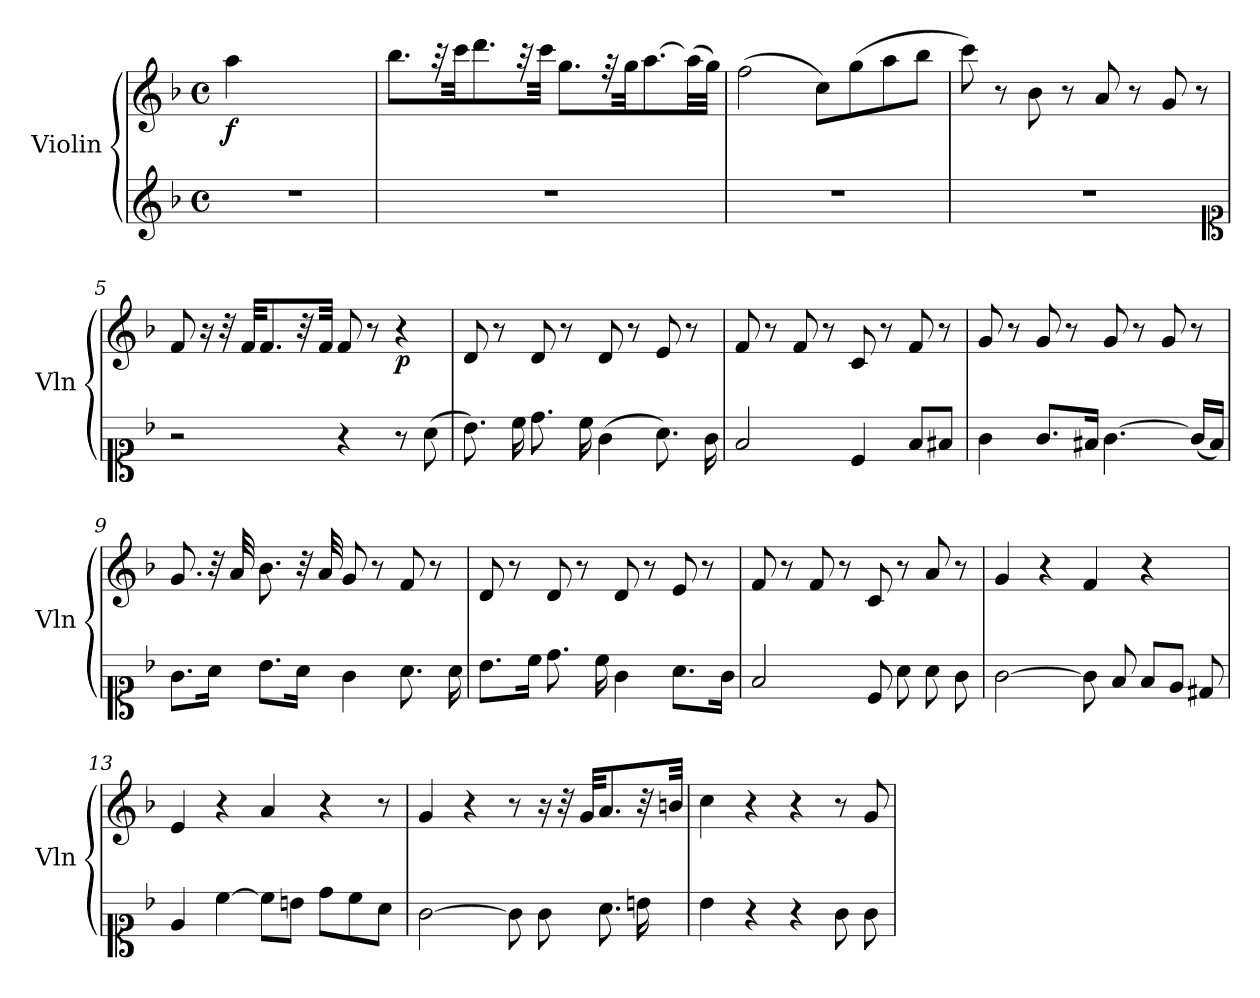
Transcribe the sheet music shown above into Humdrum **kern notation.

**kern	**kern	**dynam
*part2	*part1	*part1
*staff2	*staff1	*staff1
*I"Violin	*I"Violin	*
*I'Vln	*I'Vln	*
*clefG2	*clefG2	*
*k[b-]	*k[b-]	*
*M4/4	*M4/4	*
*met(c)	*met(c)	*
=1	=1	=1
!	!	!LO:DY:b
1r	4aa\	f
.	2.ryy	.
=2	=2	=2
1r	8.bb-\L	.
.	32r	.
.	32ccc\kk	.
.	8.ddd\	.
.	32r	.
.	32ccc\Jkk	.
.	8.gg\L	.
.	32r	.
.	32gg\kk	.
.	[8.aa\	.
.	(>32aa\LL]	.
.	32gg\JJJ)	.
=3	=3	=3
1r	(>2ff\	.
.	8cc\L)	.
.	(>8gg\	.
.	8aa\	.
.	8bb-\J	.
=4	=4	=4
1r	8ccc\)	.
.	8r	.
.	8b-\	.
.	8r	.
.	8a/	.
.	8r	.
.	8g/	.
.	8r	.
*clefC1	*	*
!!LO:LB:g=z
=5	=5	=5
2r	8f/	.
.	16r	.
.	32r	.
.	32f/KKL	.
.	8.f/	.
.	32r	.
.	32f/Jkk	.
4r	8f/	.
.	8r	.
!	!	!LO:DY:b
8r	4r	p
(>8a\	.	.
=6	=6	=6
8.b-\)	8d/	.
.	8r	.
16cc\	.	.
8.dd\	8d/	.
.	8r	.
16cc\	.	.
(>4g\	8d/	.
.	8r	.
8.a\)	8e/	.
.	8r	.
16g\	.	.
=7	=7	=7
2f/	8f/	.
.	8r	.
.	8f/	.
.	8r	.
4c/	8c/	.
.	8r	.
8f/L	8f/	.
8f#X/J	8r	.
!!LO:LB:g=z
=8	=8	=8
4g\	8g/	.
.	8r	.
8.g/L	8g/	.
.	8r	.
16f#X/Jk	.	.
[4.g\	8g/	.
.	8r	.
.	8g/	.
(<16g/LL]	8r	.
16f#/JJ)	.	.
=9	=9	=9
8.g\L	8.g/	.
16a\Jk	32r	.
.	32a/	.
8.b-\L	8.b-\	.
16a\Jk	32r	.
.	32a/	.
4g\	8g/	.
.	8r	.
8.a\	8f/	.
.	8r	.
16a\	.	.
=10	=10	=10
8.b-\L	8d/	.
.	8r	.
16cc\Jk	.	.
8.dd\	8d/	.
.	8r	.
16cc\	.	.
4g\	8d/	.
.	8r	.
8.a\L	8e/	.
.	8r	.
16g\Jk	.	.
!!LO:LB:g=z
=11	=11	=11
2f/	8f/	.
.	8r	.
.	8f/	.
.	8r	.
8c/	8c/	.
8a\	8r	.
8a\	8a/	.
8g\	8r	.
=12	=12	=12
[2g\	4g/	.
.	4r	.
8g\]	4f/	.
8f/	.	.
8f/L	4r	.
8e/J	.	.
8d#X/	8ryy	.
=13	=13	=13
4e/	4e/	.
[4cc\	4r	.
8cc\L]	4a/	.
8bn\J	.	.
8dd\L	4r	.
8cc\	.	.
8a\J	8r	.
=14	=14	=14
[2g\	4g/	.
.	4r	.
8g\]	8r	.
8g\	16r	.
.	32r	.
.	32g/KKL	.
8.a\	8.a/	.
16bn\	32r	.
.	32bn/Jkk	.
!!LO:LB:g=z
=15	=15	=15
4b-\	4cc\	.
4r	4r	.
4r	4r	.
8g\	8r	.
8g\	8g/	.
=	=	=
*-	*-	*-
